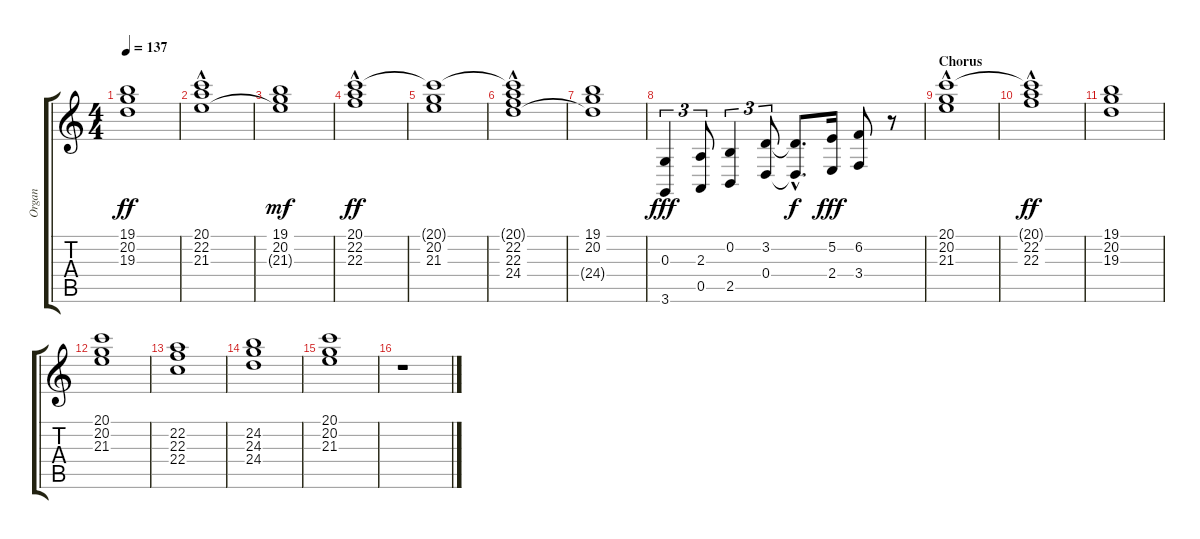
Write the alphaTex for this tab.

\track ("Organ" "Organ") {instrument rockorgan}
\staff {score tabs}
\tuning (E4 B3 G3 D3 A2 E2) {hide}
\ts (4 4)
\tempo 137
\clef g2
\ks c
(19.1 20.2 19.3).1{dy ff} |
(20.1{hac} 22.2 21.3).1 |
(19.1 20.2 21.3{t}).1{dy mf} |
(20.1 22.2 22.3{hac}).1{dy ff} |
(20.1{t} 20.2 21.3).1 |
(20.1{hac t} 22.2{hac} 22.3 24.4).1 |
(19.1 20.2 24.4{t}).1 |
(0.3 3.6).4{tu (3 2) dy fff} (2.3 0.5).8{tu (3 2)} (0.2 2.5).4{tu (3 2)} (3.2 0.4).8{tu (3 2)} (3.2{hac t} 0.4{hac t}).8{d dy f} (5.2 2.4).16{dy fff} (6.2 3.4).8 r.8 |
\section ("" "Chorus")
(20.1 20.2 21.3{hac}).1 |
(20.1{t} 22.2 22.3{hac}).1{dy ff} |
(19.1 20.2 19.3).1 |
(20.1 20.2 21.3).1 |
(22.2 22.3 22.4).1 |
(24.2 24.3 24.4).1 |
(20.1 20.2 21.3).1 |
r.1
